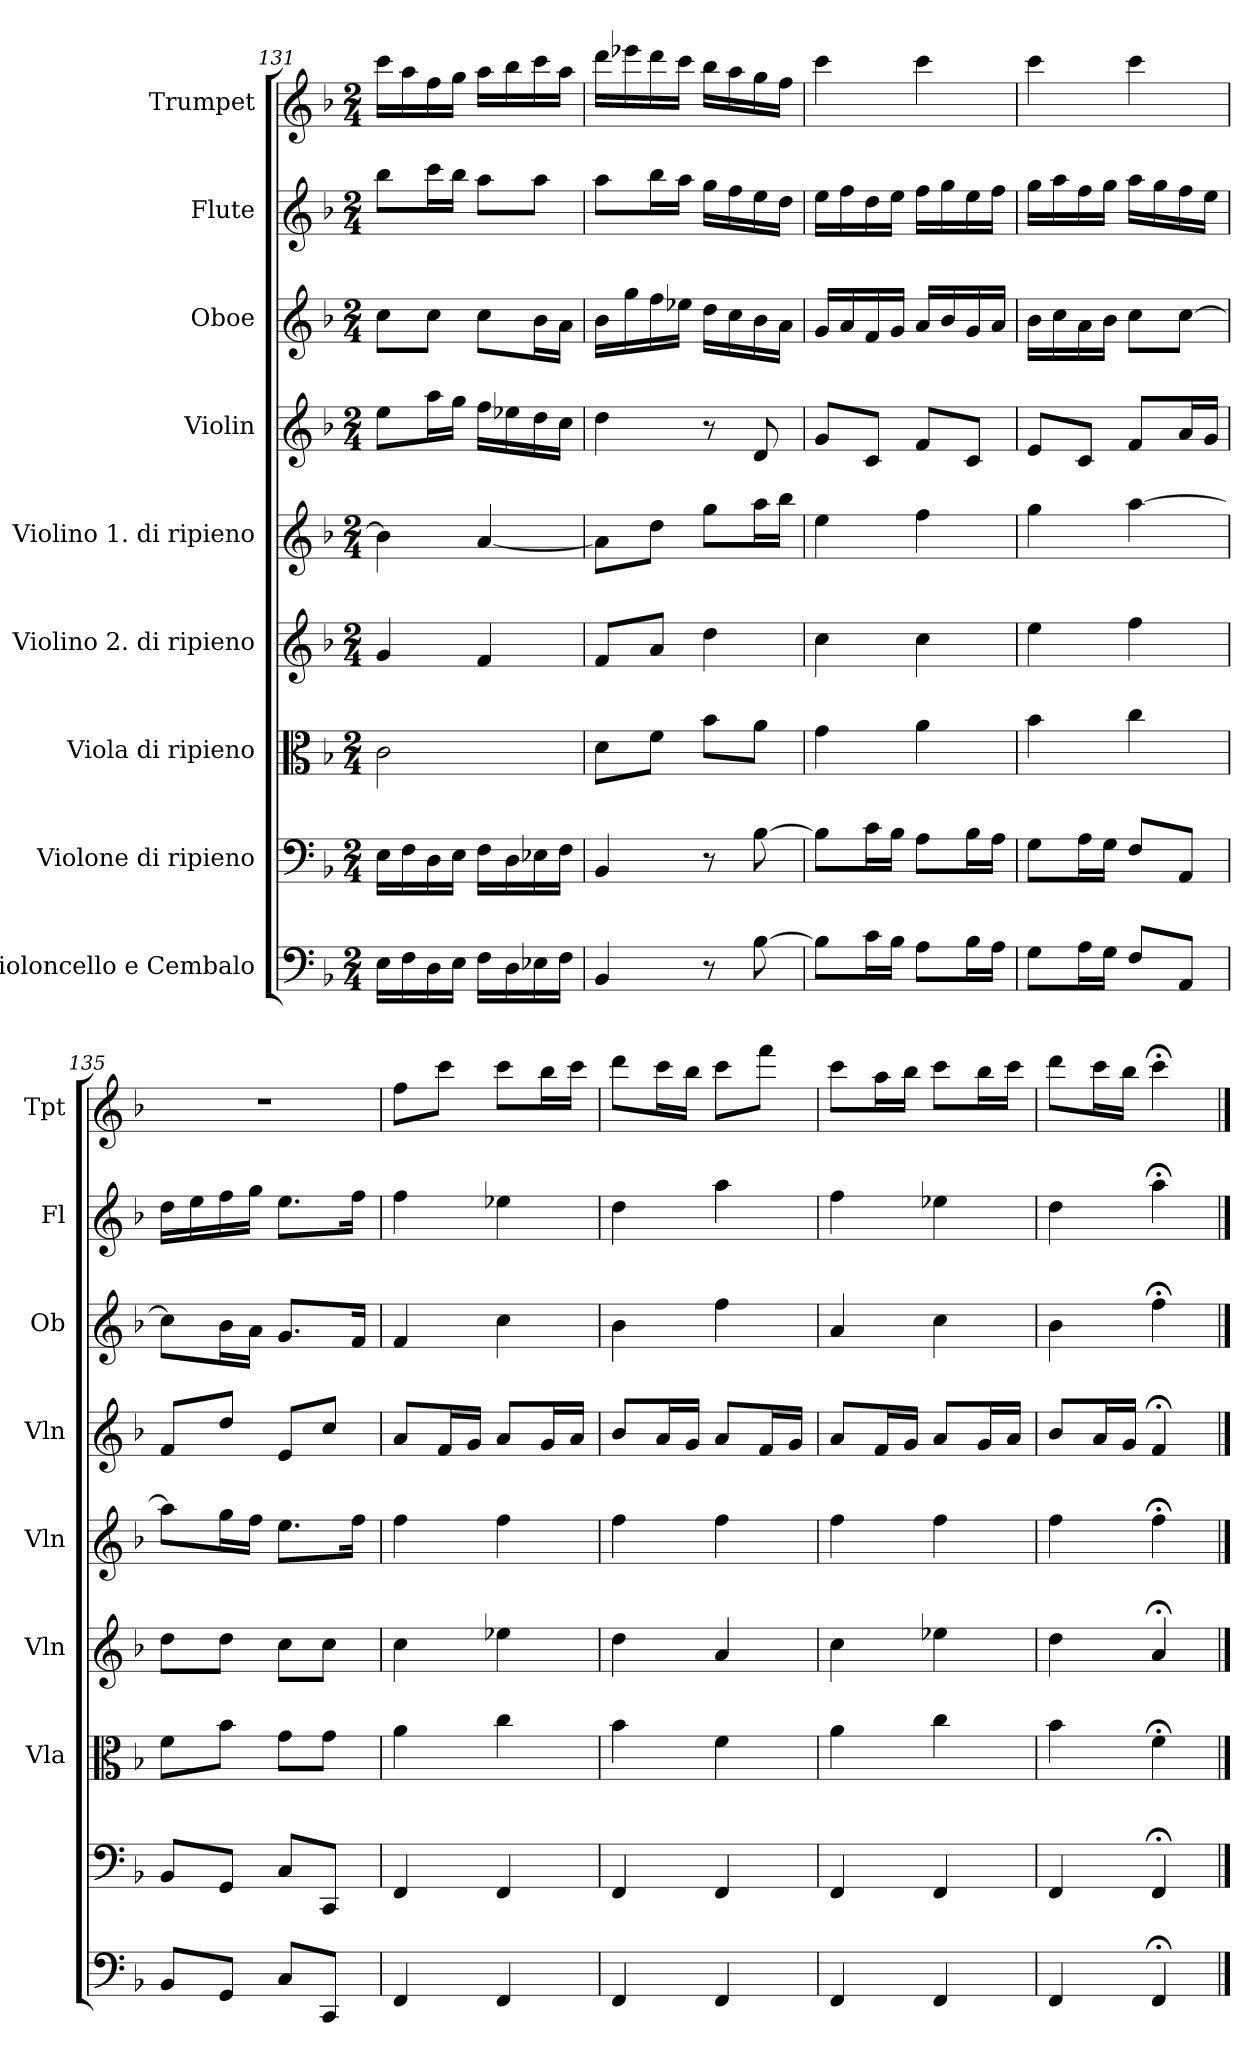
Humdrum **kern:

**kern	**kern	**kern	**kern	**kern	**kern	**kern	**kern	**kern
*part9	*part8	*part7	*part6	*part5	*part4	*part3	*part2	*part1
*staff9	*staff8	*staff7	*staff6	*staff5	*staff4	*staff3	*staff2	*staff1
*I"Violoncello e Cembalo	*I"Violone di ripieno	*I"Viola di ripieno	*I"Violino 2. di ripieno	*I"Violino 1. di ripieno	*I"Violin	*I"Oboe	*I"Flute	*I"Trumpet
*	*	*I'Vla	*I'Vln	*I'Vln	*I'Vln	*I'Ob	*I'Fl	*I'Tpt
*clefF4	*clefF4	*clefC3	*clefG2	*clefG2	*clefG2	*clefG2	*clefG2	*clefG2
*k[b-]	*k[b-]	*k[b-]	*k[b-]	*k[b-]	*k[b-]	*k[b-]	*k[b-]	*k[b-]
*F:	*F:	*F:	*F:	*F:	*F:	*F:	*F:	*F:
*M2/4	*M2/4	*M2/4	*M2/4	*M2/4	*M2/4	*M2/4	*M2/4	*M2/4
=131	=131	=131	=131	=131	=131	=131	=131	=131
16ELL	16ELL	2c	4g	4b-]	8eeL	8ccL	8bb-L	16cccLL
16F	16F	.	.	.	.	.	.	16aa
16D	16D	.	.	.	16aaL	8ccJ	16cccL	16ff
16EJJ	16EJJ	.	.	.	16ggJJ	.	16bb-JJ	16ggJJ
16FLL	16FLL	.	4f	[4a	16ffLL	8ccL	8aaL	16aaLL
16D	16D	.	.	.	16ee-X	.	.	16bb-
16E-X	16E-X	.	.	.	16dd	16b-L	8aaJ	16ccc
16FJJ	16FJJ	.	.	.	16ccJJ	16aJJ	.	16aaJJ
=132	=132	=132	=132	=132	=132	=132	=132	=132
4BB-	4BB-	8dL	8fL	8aL]	4dd	16b-LL	8aaL	16dddLL
.	.	.	.	.	.	16gg	.	16eee-X
.	.	8fJ	8aJ	8ddJ	.	16ff	16bb-L	16ddd
.	.	.	.	.	.	16ee-XJJ	16aaJJ	16cccJJ
8r	8r	8b-L	4dd	8ggL	8r	16ddLL	16ggLL	16bb-LL
.	.	.	.	.	.	16cc	16ff	16aa
[8B-	[8B-	8aJ	.	16aaL	8d	16b-	16ee	16gg
.	.	.	.	16bb-JJ	.	16aJJ	16ddJJ	16ffJJ
=133	=133	=133	=133	=133	=133	=133	=133	=133
8B-L]	8B-L]	4g	4cc	4ee	8gL	16gLL	16eeLL	4ccc
.	.	.	.	.	.	16a	16ff	.
16cL	16cL	.	.	.	8cJ	16f	16dd	.
16B-JJ	16B-JJ	.	.	.	.	16gJJ	16eeJJ	.
8AL	8AL	4a	4cc	4ff	8fL	16aLL	16ffLL	4ccc
.	.	.	.	.	.	16b-	16gg	.
16B-L	16B-L	.	.	.	8cJ	16g	16ee	.
16AJJ	16AJJ	.	.	.	.	16aJJ	16ffJJ	.
=134	=134	=134	=134	=134	=134	=134	=134	=134
8GL	8GL	4b-	4ee	4gg	8eL	16b-LL	16ggLL	4ccc
.	.	.	.	.	.	16cc	16aa	.
16AL	16AL	.	.	.	8cJ	16a	16ff	.
16GJJ	16GJJ	.	.	.	.	16b-JJ	16ggJJ	.
8FL	8FL	4cc	4ff	[4aa	8fL	8ccL	16aaLL	4ccc
.	.	.	.	.	.	.	16gg	.
8AAJ	8AAJ	.	.	.	16aL	[8ccJ	16ff	.
.	.	.	.	.	16gJJ	.	16eeJJ	.
=135	=135	=135	=135	=135	=135	=135	=135	=135
8BB-L	8BB-L	8fL	8ddL	8aaL]	8fL	8ccL]	16ddLL	2r
.	.	.	.	.	.	.	16ee	.
8GGJ	8GGJ	8b-J	8ddJ	16ggL	8ddJ	16b-L	16ff	.
.	.	.	.	16ffJJ	.	16aJJ	16ggJJ	.
8CL	8CL	8gL	8ccL	8.eeL	8eL	8.gL	8.eeL	.
8CCJ	8CCJ	8gJ	8ccJ	.	8ccJ	.	.	.
.	.	.	.	16ffJk	.	16fJk	16ffJk	.
=136	=136	=136	=136	=136	=136	=136	=136	=136
4FF	4FF	4a	4cc	4ff	8aL	4f	4ff	8ffL
.	.	.	.	.	16fL	.	.	8cccJ
.	.	.	.	.	16gJJ	.	.	.
4FF	4FF	4cc	4ee-X	4ff	8aL	4cc	4ee-X	8cccL
.	.	.	.	.	16gL	.	.	16bb-L
.	.	.	.	.	16aJJ	.	.	16cccJJ
=137	=137	=137	=137	=137	=137	=137	=137	=137
4FF	4FF	4b-	4dd	4ff	8b-L	4b-	4dd	8dddL
.	.	.	.	.	16aL	.	.	16cccL
.	.	.	.	.	16gJJ	.	.	16bb-JJ
4FF	4FF	4f	4a	4ff	8aL	4ff	4aa	8cccL
.	.	.	.	.	16fL	.	.	8fffJ
.	.	.	.	.	16gJJ	.	.	.
=138	=138	=138	=138	=138	=138	=138	=138	=138
4FF	4FF	4a	4cc	4ff	8aL	4a	4ff	8cccL
.	.	.	.	.	16fL	.	.	16aaL
.	.	.	.	.	16gJJ	.	.	16bb-JJ
4FF	4FF	4cc	4ee-X	4ff	8aL	4cc	4ee-X	8cccL
.	.	.	.	.	16gL	.	.	16bb-L
.	.	.	.	.	16aJJ	.	.	16cccJJ
=139	=139	=139	=139	=139	=139	=139	=139	=139
4FF	4FF	4b-	4dd	4ff	8b-L	4b-	4dd	8dddL
.	.	.	.	.	16aL	.	.	16cccL
.	.	.	.	.	16gJJ	.	.	16bb-JJ
4FF;<	4FF;<	4f;<	4a;<	4ff;<	4f;<	4ff;<	4aa;<	4ccc;<
==	==	==	==	==	==	==	==	==
*-	*-	*-	*-	*-	*-	*-	*-	*-
